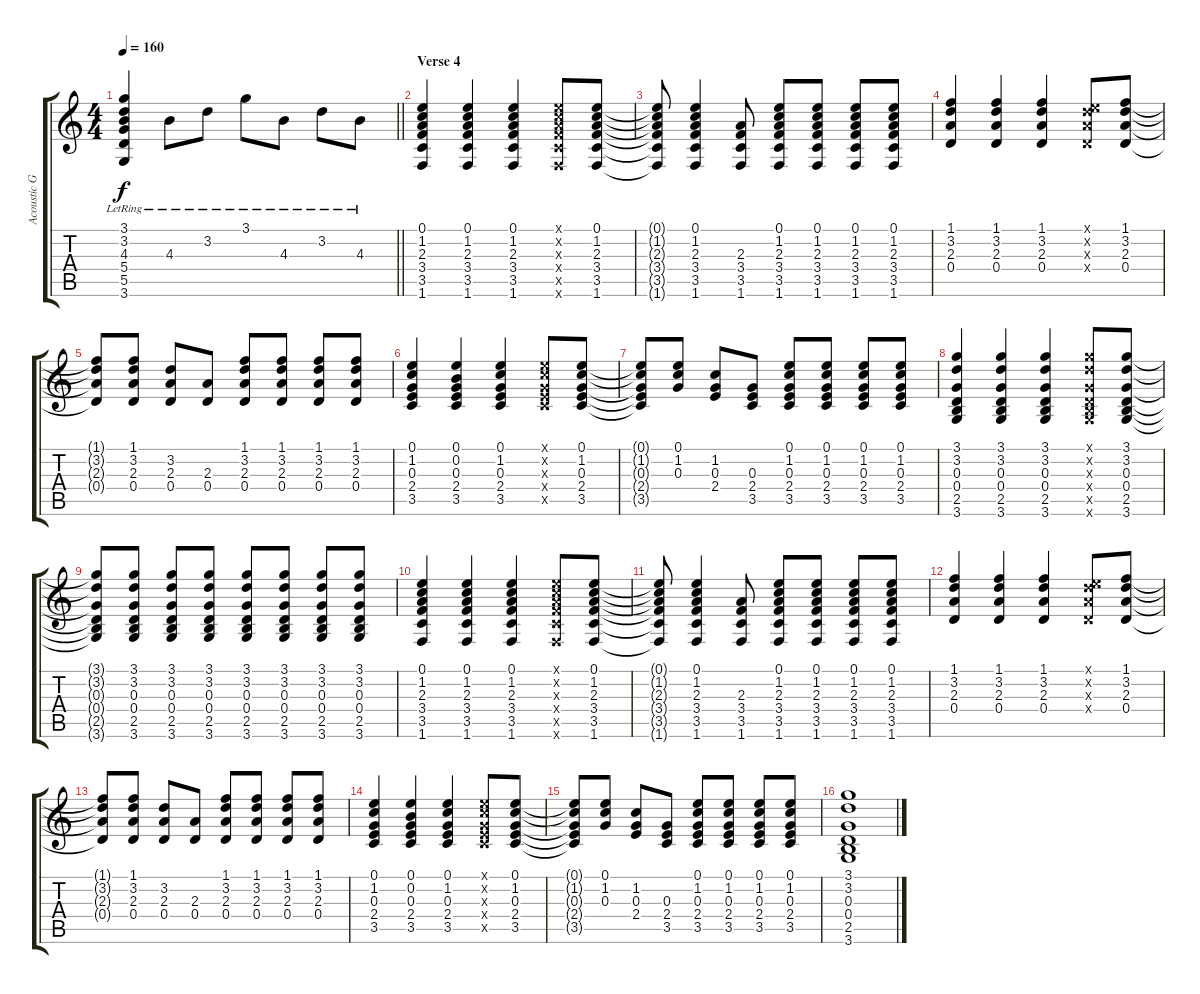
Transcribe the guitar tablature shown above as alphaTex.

\track ("Acoustic Guitar" "Acoustic G") {instrument acousticguitarsteel}
\staff {score tabs}
\tuning (E4 B3 G3 D3 A2 E2) {hide}
\ts (4 4)
\tempo 160
\clef g2
\barLineRight lightlight
\ks c
(3.1{lr} 3.2{lr} 4.3{lr} 5.4{lr} 5.5{lr} 3.6{lr}).4{dy f} 4.3{lr}.8 3.2{lr}.8 3.1{lr}.8 4.3{lr}.8 3.2{lr}.8 4.3{lr}.8 |
\section ("" "Verse 4")
(0.1 1.2 2.3 3.4 3.5 1.6).4 (0.1 1.2 2.3 3.4 3.5 1.6).4 (0.1 1.2 2.3 3.4 3.5 1.6).4 (0.1{x} 1.2{x} 2.3{x} 3.4{x} 3.5{x} 1.6{x}).8 (0.1 1.2 2.3 3.4 3.5 1.6).8 |
(0.1{t} 1.2{t} 2.3{t} 3.4{t} 3.5{t} 1.6{t}).8 (0.1 1.2 2.3 3.4 3.5 1.6).4 (2.3 3.4 3.5 1.6).8 (0.1 1.2 2.3 3.4 3.5 1.6).8 (0.1 1.2 2.3 3.4 3.5 1.6).8 (0.1 1.2 2.3 3.4 3.5 1.6).8 (0.1 1.2 2.3 3.4 3.5 1.6).8 |
(1.1 3.2 2.3 0.4).4 (1.1 3.2 2.3 0.4).4 (1.1 3.2 2.3 0.4).4 (0.1{x} 3.2{x} 2.3{x} 0.4{x}).8 (1.1 3.2 2.3 0.4).8 |
(1.1{t} 3.2{t} 2.3{t} 0.4{t}).8 (1.1 3.2 2.3 0.4).8 (3.2 2.3 0.4).8 (2.3 0.4).8 (1.1 3.2 2.3 0.4).8 (1.1 3.2 2.3 0.4).8 (1.1 3.2 2.3 0.4).8 (1.1 3.2 2.3 0.4).8 |
(0.1 1.2 0.3 2.4 3.5).4 (0.1 0.2 0.3 2.4 3.5).4 (0.1 1.2 0.3 2.4 3.5).4 (0.1{x} 1.2{x} 0.3{x} 2.4{x} 3.5{x}).8 (0.1 1.2 0.3 2.4 3.5).8 |
(0.1{t} 1.2{t} 0.3{t} 2.4{t} 3.5{t}).8 (0.1 1.2 0.3).8 (1.2 0.3 2.4).8 (0.3 2.4 3.5).8 (0.1 1.2 0.3 2.4 3.5).8 (0.1 1.2 0.3 2.4 3.5).8 (0.1 1.2 0.3 2.4 3.5).8 (0.1 1.2 0.3 2.4 3.5).8 |
(3.1 3.2 0.3 0.4 2.5 3.6).4 (3.1 3.2 0.3 0.4 2.5 3.6).4 (3.1 3.2 0.3 0.4 2.5 3.6).4 (3.1{x} 3.2{x} 0.3{x} 0.4{x} 2.5{x} 3.6{x}).8 (3.1 3.2 0.3 0.4 2.5 3.6).8 |
(3.1{t} 3.2{t} 0.3{t} 0.4{t} 2.5{t} 3.6{t}).8 (3.1 3.2 0.3 0.4 2.5 3.6).8 (3.1 3.2 0.3 0.4 2.5 3.6).8 (3.1 3.2 0.3 0.4 2.5 3.6).8 (3.1 3.2 0.3 0.4 2.5 3.6).8 (3.1 3.2 0.3 0.4 2.5 3.6).8 (3.1 3.2 0.3 0.4 2.5 3.6).8 (3.1 3.2 0.3 0.4 2.5 3.6).8 |
(0.1 1.2 2.3 3.4 3.5 1.6).4 (0.1 1.2 2.3 3.4 3.5 1.6).4 (0.1 1.2 2.3 3.4 3.5 1.6).4 (0.1{x} 1.2{x} 2.3{x} 3.4{x} 3.5{x} 1.6{x}).8 (0.1 1.2 2.3 3.4 3.5 1.6).8 |
(0.1{t} 1.2{t} 2.3{t} 3.4{t} 3.5{t} 1.6{t}).8 (0.1 1.2 2.3 3.4 3.5 1.6).4 (2.3 3.4 3.5 1.6).8 (0.1 1.2 2.3 3.4 3.5 1.6).8 (0.1 1.2 2.3 3.4 3.5 1.6).8 (0.1 1.2 2.3 3.4 3.5 1.6).8 (0.1 1.2 2.3 3.4 3.5 1.6).8 |
(1.1 3.2 2.3 0.4).4 (1.1 3.2 2.3 0.4).4 (1.1 3.2 2.3 0.4).4 (0.1{x} 3.2{x} 2.3{x} 0.4{x}).8 (1.1 3.2 2.3 0.4).8 |
(1.1{t} 3.2{t} 2.3{t} 0.4{t}).8 (1.1 3.2 2.3 0.4).8 (3.2 2.3 0.4).8 (2.3 0.4).8 (1.1 3.2 2.3 0.4).8 (1.1 3.2 2.3 0.4).8 (1.1 3.2 2.3 0.4).8 (1.1 3.2 2.3 0.4).8 |
(0.1 1.2 0.3 2.4 3.5).4 (0.1 0.2 0.3 2.4 3.5).4 (0.1 1.2 0.3 2.4 3.5).4 (0.1{x} 1.2{x} 0.3{x} 2.4{x} 3.5{x}).8 (0.1 1.2 0.3 2.4 3.5).8 |
(0.1{t} 1.2{t} 0.3{t} 2.4{t} 3.5{t}).8 (0.1 1.2 0.3).8 (1.2 0.3 2.4).8 (0.3 2.4 3.5).8 (0.1 1.2 0.3 2.4 3.5).8 (0.1 1.2 0.3 2.4 3.5).8 (0.1 1.2 0.3 2.4 3.5).8 (0.1 1.2 0.3 2.4 3.5).8 |
(3.1 3.2 0.3 0.4 2.5 3.6).1
